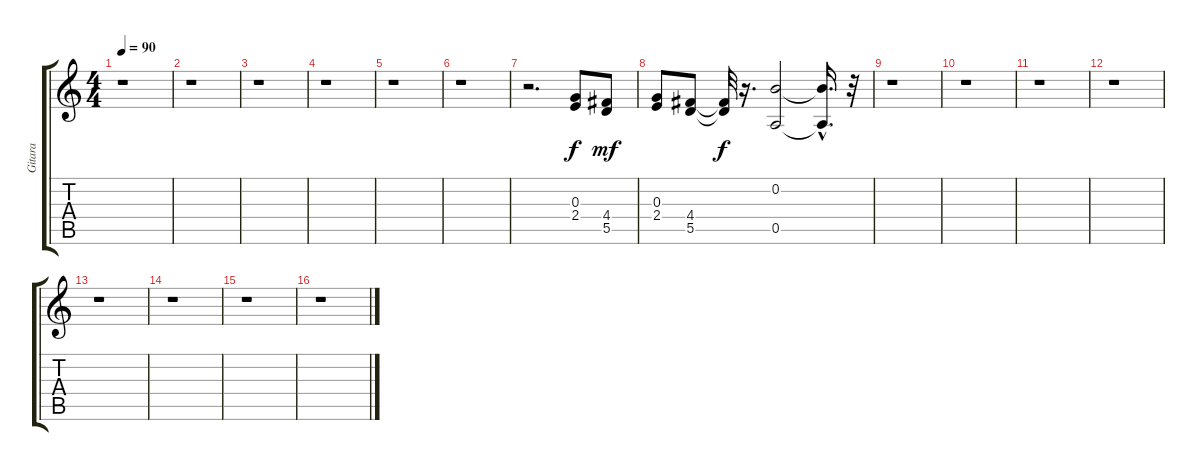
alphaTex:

\track ("Gitara" "Gitara") {instrument overdrivenguitar}
\staff {score tabs}
\tuning (E4 B3 G3 D3 A2 E2) {hide}
\ts (4 4)
\tempo 90
\clef g2
\ks c
r.1{dy f} |
r.1 |
r.1 |
r.1 |
r.1 |
r.1 |
r.2{d} (0.3 2.4).8 (4.4 5.5).8{dy mf} |
(0.3 2.4).8 (4.4 5.5).8 (4.4{t} 5.5{t}).32{dy f} r.16{d} (0.2 0.5).2 (0.2{hac t} 0.5{hac t}).16{d} r.32 |
r.1 |
r.1 |
r.1 |
r.1 |
r.1 |
r.1 |
r.1 |
r.1
